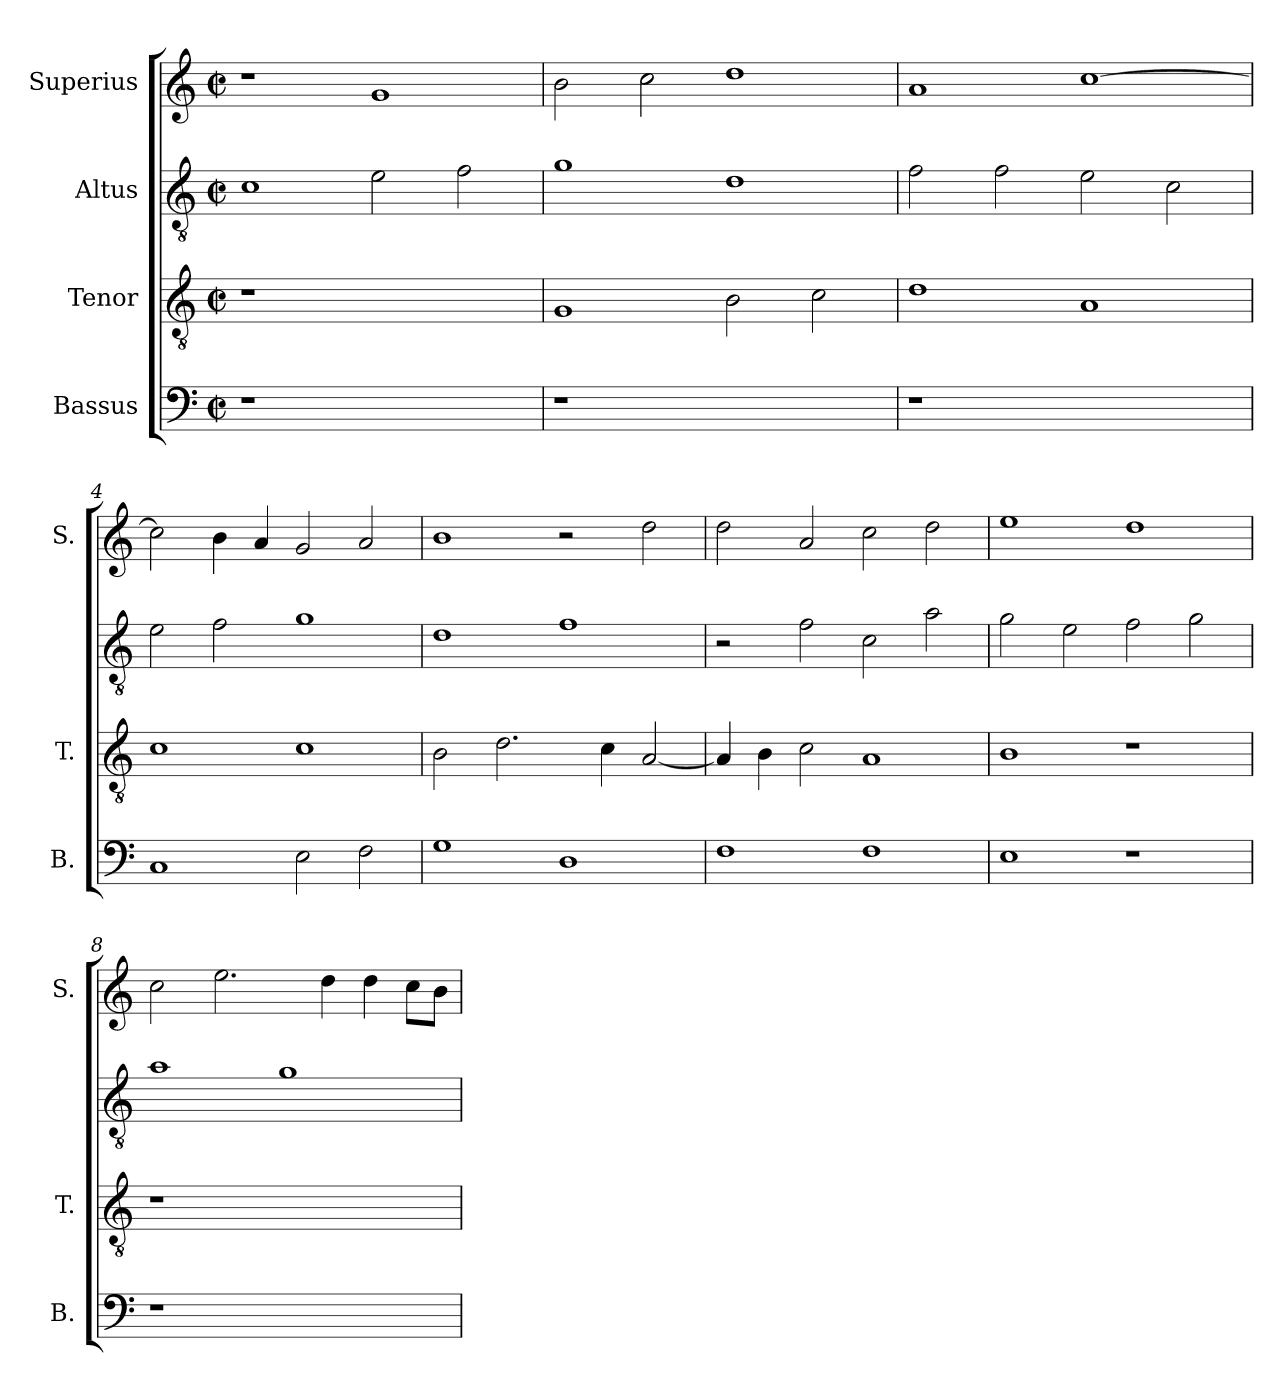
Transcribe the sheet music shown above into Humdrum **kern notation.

**kern	**kern	**kern	**kern
*part4	*part3	*part2	*part1
*staff4	*staff3	*staff2	*staff1
*I"Bassus	*I"Tenor	*I"Altus	*I"Superius
*I'B.	*I'T.	*	*I'S.
!!LO:PB:g=z
*clefF4	*clefGv2	*clefGv2	*clefG2
*	*ITrd7c12	*ITrd7c12	*
*k[]	*k[]	*k[]	*k[]
*C:	*C:	*C:	*C:
*M2/2	*M2/2	*M2/2	*M2/2
*met(c|)	*met(c|)	*met(c|)	*met(c|)
=1	=1	=1	=1
!LO:N:vis=1	!LO:N:vis=1	!	!
1r	1r	1Ci	1r
1ryy	1ryy	2Ei\	1gi
.	.	2Fi\	.
=2	=2	=2	=2
!LO:N:vis=1	!	!	!
1r	1GGi	1Gi	2bi\
.	.	.	2cci\
1ryy	2BBi\	1Di	1ddi
.	2Ci\	.	.
=3	=3	=3	=3
!LO:N:vis=1	!	!	!
1r	1Di	2Fi\	1ai
.	.	2Fi\	.
1ryy	1AAi	2Ei\	[>1cci
.	.	2Ci\	.
=4	=4	=4	=4
1Ci	1Ci	2Ei\	2cci\]
.	.	2Fi\	4bi\
.	.	.	4ai/
2Ei\	1Ci	1Gi	2gi/
2Fi\	.	.	2ai/
!!LO:LB:g=z
=5	=5	=5	=5
1Gi	2BBi\	1Di	1bi
.	2.Di\	.	.
1Di	.	1Fi	2r
.	4Ci\	.	.
.	[<2AAi/	.	2ddi\
=6	=6	=6	=6
1Fi	4AAi/]	2r	2ddi\
.	4BBi\	.	.
.	2Ci\	2Fi\	2ai/
1Fi	1AAi	2Ci\	2cci\
.	.	2Ai\	2ddi\
=7	=7	=7	=7
1Ei	1BBi	2Gi\	1eei
.	.	2Ei\	.
1r	1r	2Fi\	1ddi
.	.	2Gi\	.
=8	=8	=8	=8
!LO:N:vis=1	!LO:N:vis=1	!	!
1r	1r	1Ai	2cci\
.	.	.	2.eei\
1ryy	1ryy	1Gi	.
.	.	.	4ddi\
.	.	.	4ddi\
.	.	.	8cci\L
.	.	.	8bi\J
=	=	=	=
*-	*-	*-	*-
